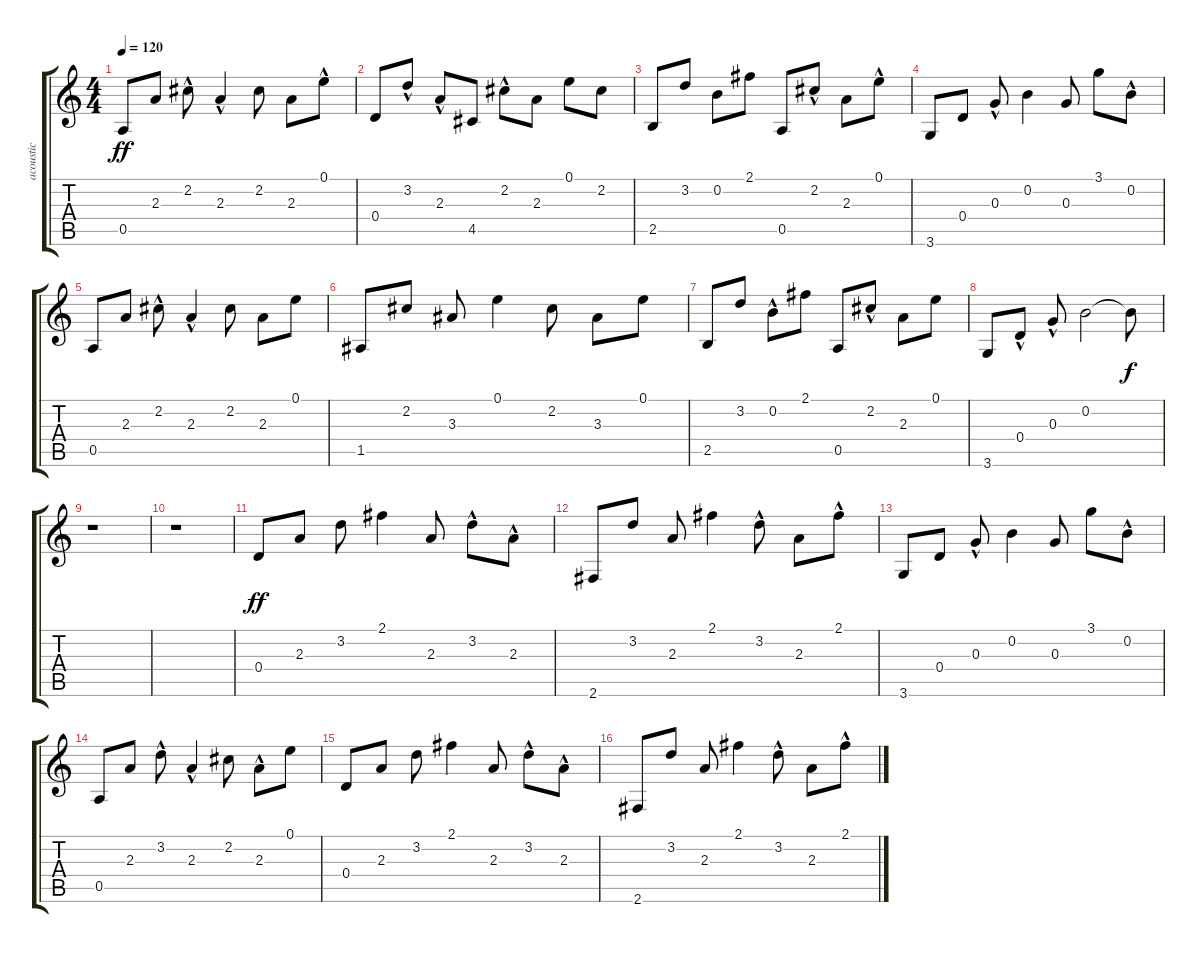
\track ("acoustic" "acoustic") {instrument electricguitarclean}
\staff {score tabs}
\tuning (E4 B3 G3 D3 A2 E2) {hide}
\ts (4 4)
\tempo 120
\clef g2
\ks c
0.5.8{dy ff} 2.3.8 2.2{hac}.8 2.3{hac}.4 2.2.8 2.3.8 0.1{hac}.8 |
0.4.8 3.2{hac}.8 2.3{hac}.8 4.5.8 2.2{hac}.8 2.3.8 0.1.8 2.2.8 |
2.5.8 3.2.8 0.2.8 2.1.8 0.5.8 2.2{hac}.8 2.3.8 0.1{hac}.8 |
3.6.8 0.4.8 0.3{hac}.8 0.2.4 0.3.8 3.1.8 0.2{hac}.8 |
0.5.8 2.3.8 2.2{hac}.8 2.3{hac}.4 2.2.8 2.3.8 0.1.8 |
1.5.8 2.2.8 3.3.8 0.1.4 2.2.8 3.3.8 0.1.8 |
2.5.8 3.2.8 0.2{hac}.8 2.1.8 0.5.8 2.2{hac}.8 2.3.8 0.1.8 |
3.6.8 0.4{hac}.8 0.3{hac}.8 0.2.2 0.2{t}.8{dy f} |
r.1 |
r.1 |
0.4.8{dy ff} 2.3.8 3.2.8 2.1.4 2.3.8 3.2{hac}.8 2.3{hac}.8 |
2.6.8 3.2.8 2.3.8 2.1.4 3.2{hac}.8 2.3.8 2.1{hac}.8 |
3.6.8 0.4.8 0.3{hac}.8 0.2.4 0.3.8 3.1.8 0.2{hac}.8 |
0.5.8 2.3.8 3.2{hac}.8 2.3{hac}.4 2.2.8 2.3{hac}.8 0.1.8 |
0.4.8 2.3.8 3.2.8 2.1.4 2.3.8 3.2{hac}.8 2.3{hac}.8 |
2.6.8 3.2.8 2.3.8 2.1.4 3.2{hac}.8 2.3.8 2.1{hac}.8
